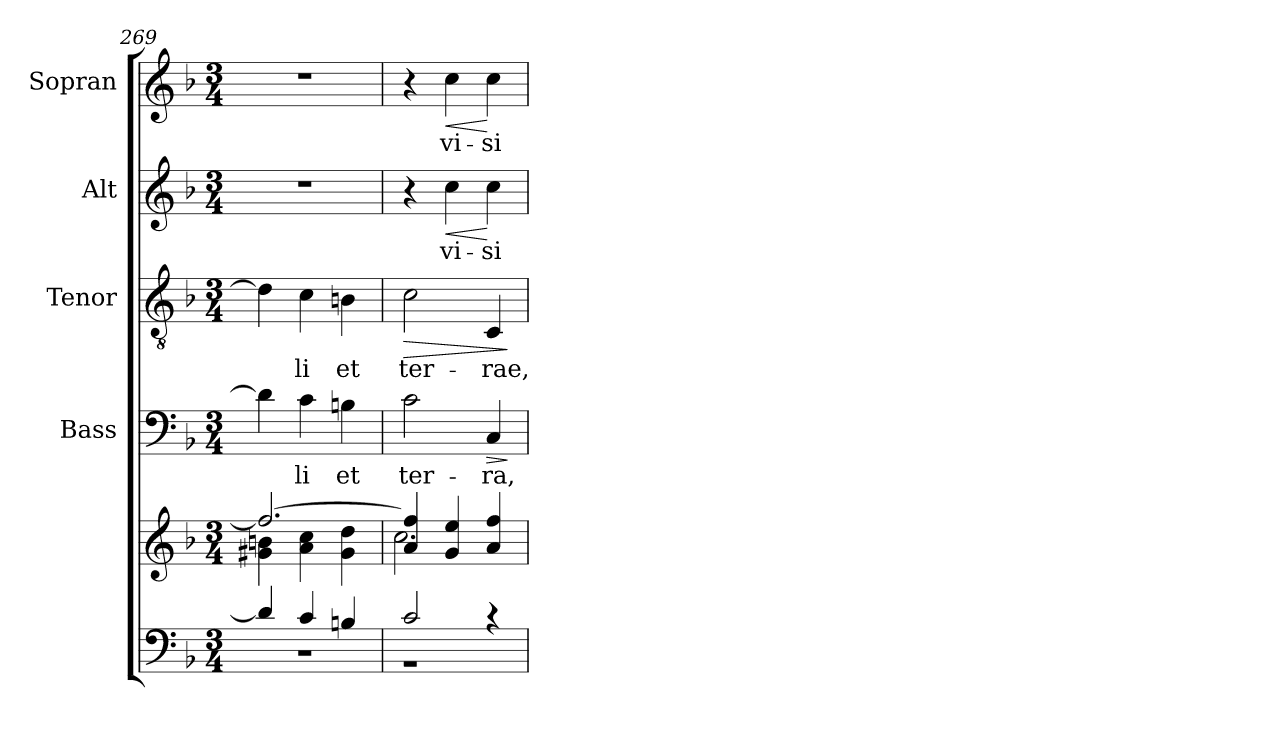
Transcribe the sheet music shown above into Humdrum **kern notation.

**kern	**kern	**kern	**text	**dynam	**kern	**text	**dynam	**kern	**text	**dynam	**kern	**text	**dynam
*part5	*part5	*part4	*part4	*part4	*part3	*part3	*part3	*part2	*part2	*part2	*part1	*part1	*part1
*staff6	*staff5	*staff4	*staff4	*staff4	*staff3	*staff3	*staff3	*staff2	*staff2	*staff2	*staff1	*staff1	*staff1
*	*	*I"Bass	*	*	*I"Tenor	*	*	*I"Alt	*	*	*I"Sopran	*	*
*	*	*I'B.	*	*	*I'T.	*	*	*I'A.	*	*	*I'S.	*	*
!!LO:LB:g=z
*clefF4	*clefG2	*clefF4	*	*	*clefGv2	*	*	*clefG2	*	*	*clefG2	*	*
*k[b-]	*k[b-]	*k[b-]	*	*	*k[b-]	*	*	*k[b-]	*	*	*k[b-]	*	*
*F:	*F:	*F:	*	*	*F:	*	*	*F:	*	*	*F:	*	*
*M3/4	*M3/4	*M3/4	*	*	*M3/4	*	*	*M3/4	*	*	*M3/4	*	*
=269	=269	=269	=269	=269	=269	=269	=269	=269	=269	=269	=269	=269	=269
*^	*	*	*	*	*	*	*	*	*	*	*	*	*
!	!LO:N:vis=1	!	!	!	!	!	!	!	!	!	!	!	!	!
*	*	*^	*	*	*	*	*	*	*	*	*	*	*	*
4d/]	2.r	2.ff/_	4g#X\ 4bn\	4d\]	.	.	4d\]	.	.	2.r	.	.	2.r	.	.
!	!	!	!	!	!LO:LY:b	!	!	!LO:LY:b	!	!	!	!	!	!	!
4c/	.	.	4a\ 4cc\	4c\	-li	.	4c\	-li	.	.	.	.	.	.	.
!	!	!	!	!	!LO:LY:b	!	!	!LO:LY:b	!	!	!	!	!	!	!
4Bn/	.	.	4g#\ 4dd\	4Bn\	et	.	4Bn\	et	.	.	.	.	.	.	.
=270	=270	=270	=270	=270	=270	=270	=270	=270	=270	=270	=270	=270	=270	=270	=270
!	!LO:N:vis=1	!	!	!	!LO:LY:b	!	!	!LO:LY:b	!LO:HP:b	!	!	!	!	!	!
2c/	2.r	4a/ 4ff/]	2.cc\	2c\	ter-	.	2c\	ter-	>	4r	.	.	4r	.	.
!	!	!	!	!	!	!	!	!	!	!	!LO:LY:b	!LO:HP:b	!	!LO:LY:b	!LO:HP:b
.	.	4g/ 4ee/	.	.	.	.	.	.	.	4cc\	vi-	<	4cc\	vi-	<
!	!	!	!	!	!LO:LY:b	!LO:HP:b	!	!LO:LY:b	!	!	!LO:LY:b	!	!	!LO:LY:b	!
4rc	.	4a/ 4ff/	.	4C/	-ra,	>	4C/	-rae,	.	4cc\	-si-	[	4cc\	-si-	[
*v	*v	*	*	*	*	*	*	*	*	*	*	*	*	*	*
*	*v	*v	*	*	*	*	*	*	*	*	*	*	*	*
.	.	.	.	]	.	.	]	.	.	.	.	.	.
=	=	=	=	=	=	=	=	=	=	=	=	=	=
*-	*-	*-	*-	*-	*-	*-	*-	*-	*-	*-	*-	*-	*-
